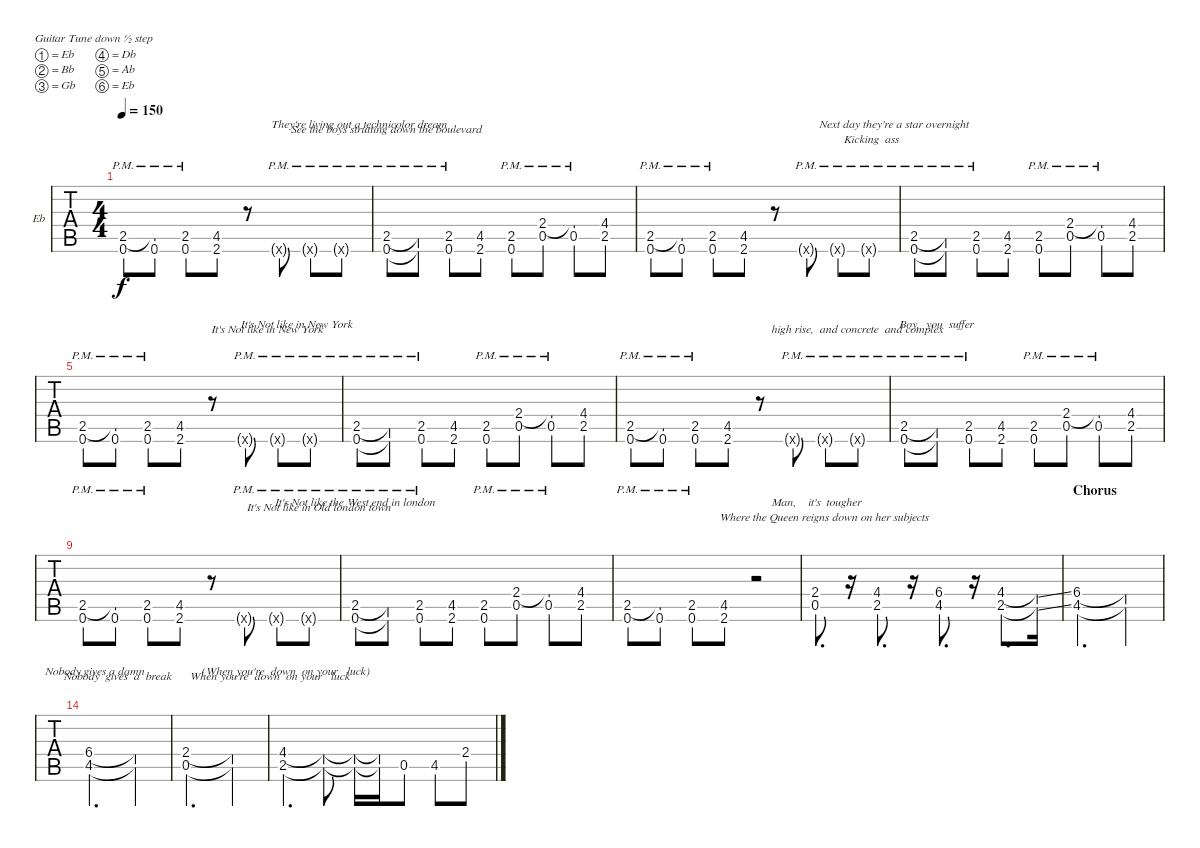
\defaultSystemsLayout 4
\bracketExtendMode nobrackets
\firstSystemTrackNameOrientation horizontal
\otherSystemsTrackNameOrientation horizontal
\defaultBarNumberDisplay FirstOfSystem
\track ("Lead" "Eb") {instrument distortionguitar}
\staff {tabs}
\tuning (Eb4 Bb3 Gb3 Db3 Ab2 Eb2)
\ts (4 4)
\scale
0.305556
\tempo 150
\accidentals auto
\clef g2
\ottava regular
\simile none
\ks c
(2.5{pm} 0.6).8{lyrics (0 "") lyrics (1 "") lyrics (2 "") lyrics (3 "") lyrics (4 "") dy f} (0.6 2.5{pm t}).8{lyrics (0 "") lyrics (1 "") lyrics (2 "") lyrics (3 "") lyrics (4 "")} (0.6 2.5{pm}).8{lyrics (0 "") lyrics (1 "") lyrics (2 "") lyrics (3 "") lyrics (4 "")} (2.6 4.5).8{lyrics (0 "") lyrics (1 "") lyrics (2 "") lyrics (3 "") lyrics (4 "")} r.8 2.6{g pm x}.8{lyrics (0 "") lyrics (1 "") lyrics (2 "") lyrics (3 "") lyrics (4 "")} 2.6{g pm x}.8{lyrics (0 "") lyrics (1 "") lyrics (2 "") lyrics (3 "") lyrics (4 "")} 2.6{g pm x}.8{lyrics (0 "            They're living out a technicolor dream   ") lyrics (1 "") lyrics (2 "") lyrics (3 "") lyrics (4 "")} |
\scale
0.254158 (0.6 2.5{pm}).8{lyrics (0 "") lyrics (1 "See the boys strutting down the boulevard ") lyrics (2 "") lyrics (3 "") lyrics (4 "")} (0.6{t} 2.5{pm t}).8{lyrics (0 "") lyrics (1 "") lyrics (2 "") lyrics (3 "") lyrics (4 "")} (0.6 2.5{pm}).8{lyrics (0 "") lyrics (1 "") lyrics (2 "") lyrics (3 "") lyrics (4 "")} (4.5 2.6).8{lyrics (0 "") lyrics (1 "") lyrics (2 "") lyrics (3 "") lyrics (4 "")} (0.6 2.5{pm}).8{lyrics (0 "") lyrics (1 "") lyrics (2 "") lyrics (3 "") lyrics (4 "")} (0.5 2.4{pm}).8{lyrics (0 "") lyrics (1 "") lyrics (2 "") lyrics (3 "") lyrics (4 "")} (0.5 2.4{pm t}).8{lyrics (0 "") lyrics (1 "") lyrics (2 "") lyrics (3 "") lyrics (4 "")} (2.5 4.4).8{lyrics (0 "") lyrics (1 "") lyrics (2 "") lyrics (3 "") lyrics (4 "")} |
\scale
0.246104 (2.5{pm} 0.6).8{lyrics (0 "") lyrics (1 "") lyrics (2 "") lyrics (3 "") lyrics (4 "")} (0.6 2.5{pm t}).8{lyrics (0 "") lyrics (1 "") lyrics (2 "") lyrics (3 "") lyrics (4 "")} (0.6 2.5{pm}).8{lyrics (0 "") lyrics (1 "") lyrics (2 "") lyrics (3 "") lyrics (4 "")} (2.6 4.5).8{lyrics (0 "") lyrics (1 "") lyrics (2 "") lyrics (3 "") lyrics (4 "")} r.8 2.6{g pm x}.8{lyrics (0 "") lyrics (1 "") lyrics (2 "") lyrics (3 "") lyrics (4 "")} 2.6{g pm x}.8{lyrics (0 "") lyrics (1 "") lyrics (2 "") lyrics (3 "") lyrics (4 "")} 2.6{g pm x}.8{lyrics (0 "                 Next day they're a star overnight        ") lyrics (1 "  Kicking  ass ") lyrics (2 "") lyrics (3 "") lyrics (4 "")} |
\scale
0.194444 (0.6 2.5{pm}).8{lyrics (0 "") lyrics (1 "") lyrics (2 "") lyrics (3 "") lyrics (4 "")} (0.6{t} 2.5{pm t}).8{lyrics (0 "") lyrics (1 "") lyrics (2 "") lyrics (3 "") lyrics (4 "")} (0.6 2.5{pm}).8{lyrics (0 "") lyrics (1 "") lyrics (2 "") lyrics (3 "") lyrics (4 "")} (4.5 2.6).8{lyrics (0 "") lyrics (1 "") lyrics (2 "") lyrics (3 "") lyrics (4 "")} (0.6 2.5{pm}).8{lyrics (0 "") lyrics (1 "") lyrics (2 "") lyrics (3 "") lyrics (4 "")} (0.5 2.4{pm}).8{lyrics (0 "") lyrics (1 "") lyrics (2 "") lyrics (3 "") lyrics (4 "")} (0.5 2.4{pm t}).8{lyrics (0 "") lyrics (1 "") lyrics (2 "") lyrics (3 "") lyrics (4 "")} (2.5 4.4).8{lyrics (0 "") lyrics (1 "") lyrics (2 "") lyrics (3 "") lyrics (4 "")} |
(2.5{pm} 0.6).8{lyrics (0 "") lyrics (1 "") lyrics (2 "") lyrics (3 "") lyrics (4 "")} (0.6 2.5{pm t}).8{lyrics (0 "") lyrics (1 "") lyrics (2 "") lyrics (3 "") lyrics (4 "")} (0.6 2.5{pm}).8{lyrics (0 "") lyrics (1 "") lyrics (2 "") lyrics (3 "") lyrics (4 "")} (2.6 4.5).8{lyrics (0 "") lyrics (1 "") lyrics (2 "") lyrics (3 "") lyrics (4 "")} r.8 2.6{g pm x}.8{lyrics (0 "") lyrics (1 "               It's Not like in New York ") lyrics (2 "") lyrics (3 "") lyrics (4 "")} 2.6{g pm x}.8{lyrics (0 "             It's Not like in New York   ") lyrics (1 "") lyrics (2 "") lyrics (3 "") lyrics (4 "")} 2.6{g pm x}.8{lyrics (0 "") lyrics (1 "") lyrics (2 "") lyrics (3 "") lyrics (4 "")} |
(0.6 2.5{pm}).8{lyrics (0 "") lyrics (1 "") lyrics (2 "") lyrics (3 "") lyrics (4 "")} (0.6{t} 2.5{pm t}).8{lyrics (0 "") lyrics (1 "") lyrics (2 "") lyrics (3 "") lyrics (4 "")} (0.6 2.5{pm}).8{lyrics (0 "") lyrics (1 "") lyrics (2 "") lyrics (3 "") lyrics (4 "")} (4.5 2.6).8{lyrics (0 "") lyrics (1 "") lyrics (2 "") lyrics (3 "") lyrics (4 "")} (0.6 2.5{pm}).8{lyrics (0 "") lyrics (1 "") lyrics (2 "") lyrics (3 "") lyrics (4 "")} (0.5 2.4{pm}).8{lyrics (0 "") lyrics (1 "") lyrics (2 "") lyrics (3 "") lyrics (4 "")} (0.5 2.4{pm t}).8{lyrics (0 "") lyrics (1 "") lyrics (2 "") lyrics (3 "") lyrics (4 "")} (2.5 4.4).8{lyrics (0 "") lyrics (1 "") lyrics (2 "") lyrics (3 "") lyrics (4 "")} |
(2.5{pm} 0.6).8{lyrics (0 "") lyrics (1 "") lyrics (2 "") lyrics (3 "") lyrics (4 "")} (0.6 2.5{pm t}).8{lyrics (0 "") lyrics (1 "") lyrics (2 "") lyrics (3 "") lyrics (4 "")} (0.6 2.5{pm}).8{lyrics (0 "") lyrics (1 "") lyrics (2 "") lyrics (3 "") lyrics (4 "")} (2.6 4.5).8{lyrics (0 "") lyrics (1 "") lyrics (2 "") lyrics (3 "") lyrics (4 "")} r.8 2.6{g pm x}.8{lyrics (0 "") lyrics (1 "") lyrics (2 "") lyrics (3 "") lyrics (4 "")} 2.6{g pm x}.8{lyrics (0 "") lyrics (1 "") lyrics (2 "") lyrics (3 "") lyrics (4 "")} 2.6{g pm x}.8{lyrics (0 "") lyrics (1 "high rise,  and concrete  and complex   ") lyrics (2 "") lyrics (3 "") lyrics (4 "")} |
(0.6 2.5{pm}).8{lyrics (0 "") lyrics (1 "") lyrics (2 "") lyrics (3 "") lyrics (4 "")} (0.6{t} 2.5{pm t}).8{lyrics (0 "Boy,  you  suffer") lyrics (1 "") lyrics (2 "") lyrics (3 "") lyrics (4 "")} (0.6 2.5{pm}).8{lyrics (0 "") lyrics (1 "") lyrics (2 "") lyrics (3 "") lyrics (4 "")} (4.5 2.6).8{lyrics (0 "") lyrics (1 "") lyrics (2 "") lyrics (3 "") lyrics (4 "")} (0.6 2.5{pm}).8{lyrics (0 "") lyrics (1 "") lyrics (2 "") lyrics (3 "") lyrics (4 "")} (0.5 2.4{pm}).8{lyrics (0 "") lyrics (1 "") lyrics (2 "") lyrics (3 "") lyrics (4 "")} (0.5 2.4{pm t}).8{lyrics (0 "") lyrics (1 "") lyrics (2 "") lyrics (3 "") lyrics (4 "")} (2.5 4.4).8{lyrics (0 "") lyrics (1 "") lyrics (2 "") lyrics (3 "") lyrics (4 "")} |
(2.5{pm} 0.6).8{lyrics (0 "") lyrics (1 "") lyrics (2 "") lyrics (3 "") lyrics (4 "")} (0.6 2.5{pm t}).8{lyrics (0 "") lyrics (1 "") lyrics (2 "") lyrics (3 "") lyrics (4 "")} (0.6 2.5{pm}).8{lyrics (0 "") lyrics (1 "") lyrics (2 "") lyrics (3 "") lyrics (4 "")} (2.6 4.5).8{lyrics (0 "") lyrics (1 "") lyrics (2 "") lyrics (3 "") lyrics (4 "")} r.8 2.6{g pm x}.8{lyrics (0 "") lyrics (1 "") lyrics (2 "") lyrics (3 "") lyrics (4 "")} 2.6{g pm x}.8{lyrics (0 "") lyrics (1 "") lyrics (2 "") lyrics (3 "") lyrics (4 "")} 2.6{g pm x}.8{lyrics (0 "") lyrics (1 "       It's Not like in Old london town") lyrics (2 "") lyrics (3 "") lyrics (4 "")} |
(0.6 2.5{pm}).8{lyrics (0 "It's Not like the West end in london") lyrics (1 "") lyrics (2 "") lyrics (3 "") lyrics (4 "")} (0.6{t} 2.5{pm t}).8{lyrics (0 "") lyrics (1 "") lyrics (2 "") lyrics (3 "") lyrics (4 "")} (0.6 2.5{pm}).8{lyrics (0 "") lyrics (1 "") lyrics (2 "") lyrics (3 "") lyrics (4 "")} (4.5 2.6).8{lyrics (0 "") lyrics (1 "") lyrics (2 "") lyrics (3 "") lyrics (4 "")} (0.6 2.5{pm}).8{lyrics (0 "") lyrics (1 "") lyrics (2 "") lyrics (3 "") lyrics (4 "")} (0.5 2.4{pm}).8{lyrics (0 "") lyrics (1 "") lyrics (2 "") lyrics (3 "") lyrics (4 "")} (0.5 2.4{pm t}).8{lyrics (0 "") lyrics (1 "") lyrics (2 "") lyrics (3 "") lyrics (4 "")} (2.5 4.4).8{lyrics (0 "") lyrics (1 "") lyrics (2 "") lyrics (3 "") lyrics (4 "")} |
(2.5{pm} 0.6).8{lyrics (0 "") lyrics (1 "") lyrics (2 "") lyrics (3 "") lyrics (4 "")} (0.6 2.5{pm t}).8{lyrics (0 "") lyrics (1 "") lyrics (2 "") lyrics (3 "") lyrics (4 "")} (0.6 2.5{pm}).8{lyrics (0 "") lyrics (1 "") lyrics (2 "") lyrics (3 "") lyrics (4 "")} (2.6 4.5).8{lyrics (0 "") lyrics (1 "") lyrics (2 "") lyrics (3 "") lyrics (4 "")} r.2 |
(0.5 2.4).8{d lyrics (0 " Man,    it's  tougher") lyrics (1 "      Where the Queen reigns down on her subjects       ") lyrics (2 "") lyrics (3 "") lyrics (4 "")} r.16 (4.4 2.5).8{d lyrics (0 "") lyrics (1 "") lyrics (2 "") lyrics (3 "") lyrics (4 "")} r.16 (4.5 6.4).8{d lyrics (0 "") lyrics (1 "") lyrics (2 "") lyrics (3 "") lyrics (4 "")} r.16 (2.5 4.4).8{d lyrics (0 "") lyrics (1 "") lyrics (2 "") lyrics (3 "") lyrics (4 "")} (2.5{ss t} 4.4{ss t}).16{lyrics (0 "") lyrics (1 "") lyrics (2 "") lyrics (3 "") lyrics (4 "")} |
\section ("" "Chorus")
(4.5 6.4).2{d lyrics (0 "") lyrics (1 "") lyrics (2 "") lyrics (3 "") lyrics (4 "")} (4.5{t} 6.4{t}).4{lyrics (0 "") lyrics (1 "") lyrics (2 "") lyrics (3 "") lyrics (4 "")} |
(4.5 6.4).2{d lyrics (0 "    Nobody gives a damn          ") lyrics (1 "") lyrics (2 "") lyrics (3 "") lyrics (4 "")} (4.5{t} 6.4{t}).4{lyrics (0 "") lyrics (1 "") lyrics (2 "") lyrics (3 "") lyrics (4 "")} |
(0.5 2.4).2{d lyrics (0 "") lyrics (1 "              Nobody  gives  a  break      When you're  down  on your   luck             ") lyrics (2 "") lyrics (3 "") lyrics (4 "")} (0.5{t} 2.4{t}).4{lyrics (0 "") lyrics (1 "") lyrics (2 "") lyrics (3 "") lyrics (4 "")} |
(2.5 4.4).4{d lyrics (0 "  (When you're  down  on your   luck)       ") lyrics (1 "") lyrics (2 "") lyrics (3 "") lyrics (4 "")} (2.5{t} 4.4{t}).8{lyrics (0 "") lyrics (1 "") lyrics (2 "") lyrics (3 "") lyrics (4 "")} (2.5{t} 4.4{t}).16{lyrics (0 "") lyrics (1 "") lyrics (2 "") lyrics (3 "") lyrics (4 "")} (2.5{t} 4.4{t}).16 0.5.8{lyrics (0 "") lyrics (1 "") lyrics (2 "") lyrics (3 "") lyrics (4 "")} 4.5.8{lyrics (0 "") lyrics (1 "") lyrics (2 "") lyrics (3 "") lyrics (4 "")} 2.4.8{lyrics (0 "") lyrics (1 "") lyrics (2 "") lyrics (3 "") lyrics (4 "")}
